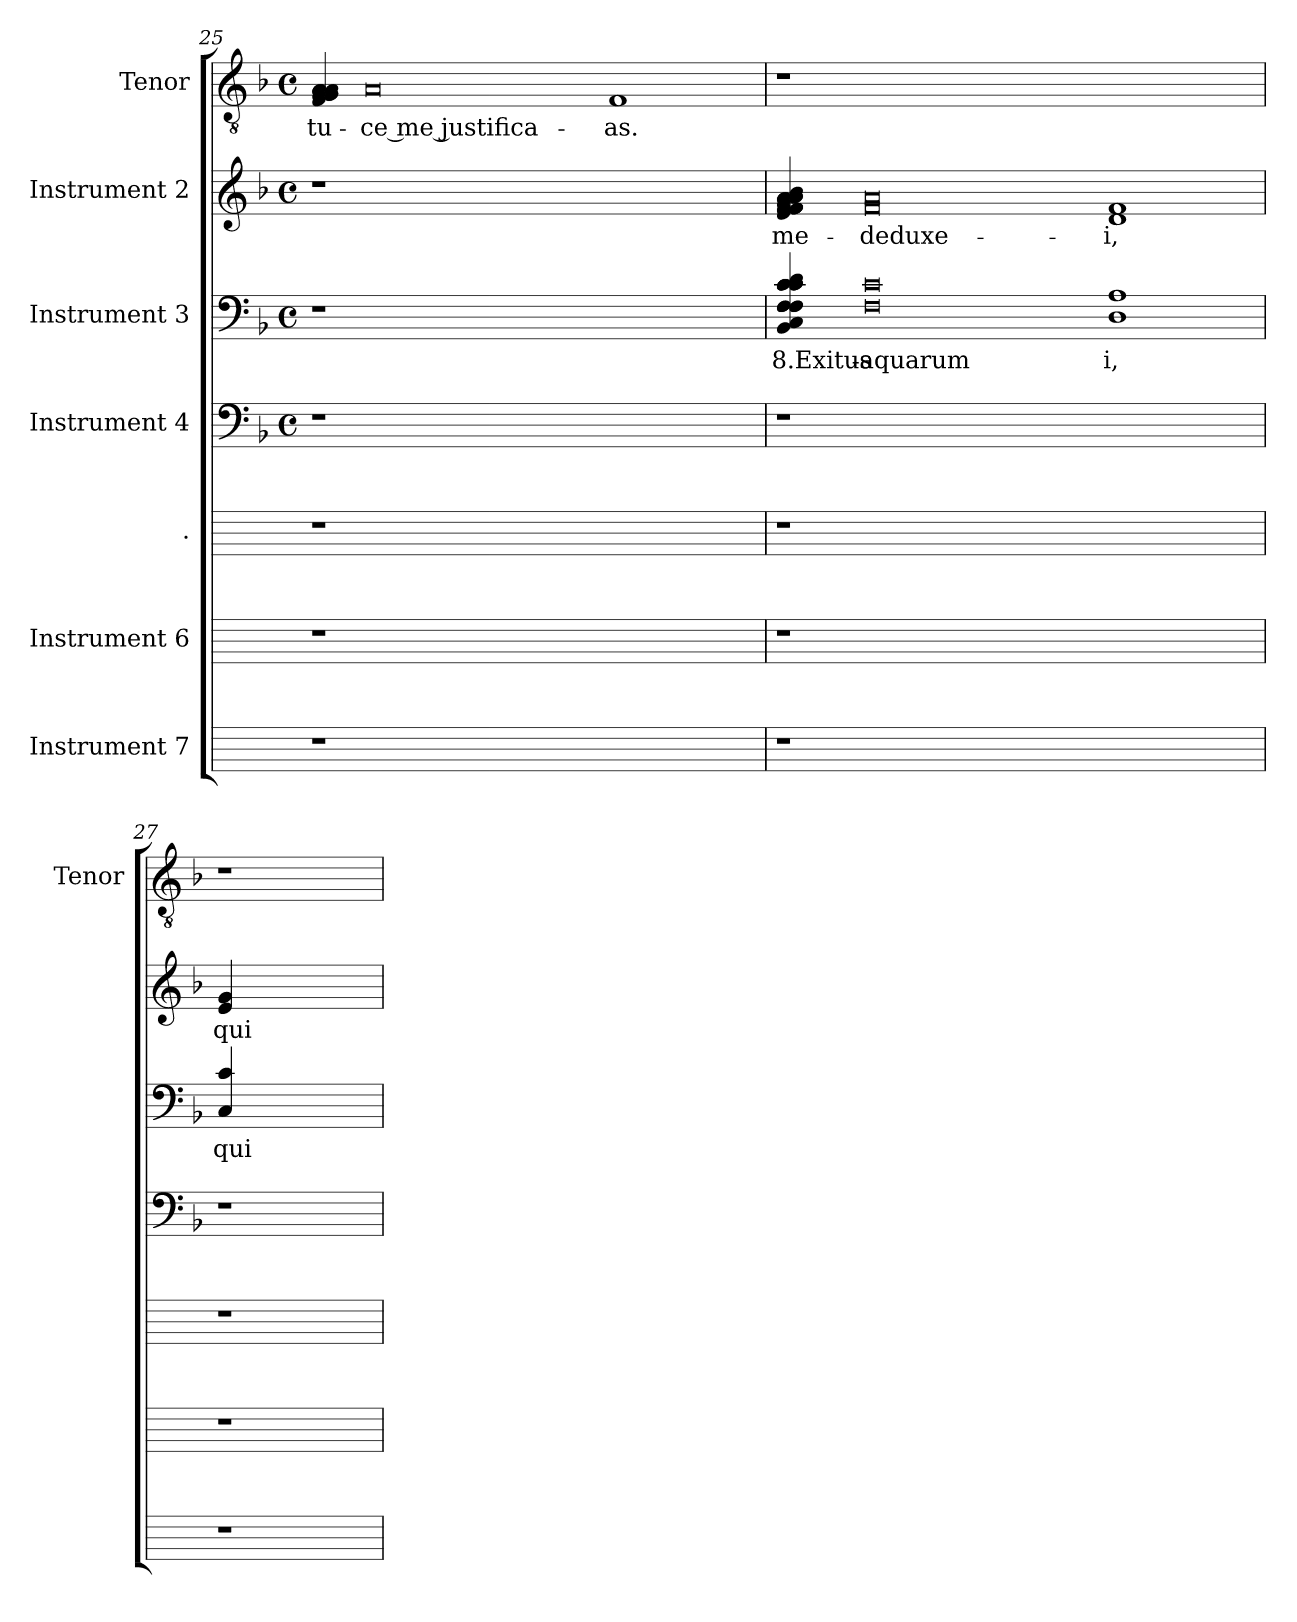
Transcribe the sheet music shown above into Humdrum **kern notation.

**kern	**kern	**kern	**kern	**kern	**text	**kern	**text	**kern	**text
*part7	*part6	*part5	*part4	*part3	*part3	*part2	*part2	*part1	*part1
*staff7	*staff6	*staff5	*staff4	*staff3	*staff3	*staff2	*staff2	*staff1	*staff1
*I"Instrument 7	*I"Instrument 6	*I".	*I"Instrument 4	*I"Instrument 3	*	*I"Instrument 2	*	*I"Tenor	*
*	*	*	*	*	*	*	*	*I'Tenor	*
!!LO:LB:g=z
*	*	*	*clefF4	*clefF4	*	*clefG2	*	*clefGv2	*
*	*	*	*k[b-]	*k[b-]	*	*k[b-]	*	*k[b-]	*
*	*	*	*F:	*F:	*	*F:	*	*F:	*
*	*	*	*M4/4	*M4/4	*	*M4/4	*	*M4/4	*
*	*	*	*met(c)	*met(c)	*	*met(c)	*	*met(c)	*
=25	=25	=25	=25	=25	=25	=25	=25	=25	=25
!	!	!	!	!	!	!	!	!	!LO:LY:b:cj
1r	1r	1r	1r	1r	.	1r	.	4G/ 4A/ 4A/ 4F/ 4G/ 4A/ 4G/	tu-
!	!	!	!	!	!	!	!	!	!LO:LY:b:rj
.	.	.	.	.	.	.	.	0A	-ce me justifica-
0ryy	0ryy	0ryy	0ryy	0ryy	.	0ryy	.	.	.
!	!	!	!	!	!	!	!	!	!LO:LY:b:cj
.	.	.	.	.	.	.	.	1F	-as.
4ryy	4ryy	4ryy	4ryy	4ryy	.	4ryy	.	.	.
!!LO:PB:g=z
=26	=26	=26	=26	=26	=26	=26	=26	=26	=26
!	!	!	!	!	!LO:LY:a:rj	!	!LO:LY:b:cj	!	!
1r	1r	1r	1r	4c/ 4F/ 4c/ 4F/ 4d/ 4BB-/ 4c/ 4F/ 4c/ 4F/ 4c/ 4C/	8.Exitus-	4a/ 4f/ 4a/ 4f/ 4b-/ 4f/ 4a/ 4f/ 4a/ 4f/ 4g/ 4e/	me-	1r	.
!	!	!	!	!	!LO:LY:a:cj	!	!LO:LY:b	!	!
.	.	.	.	0c 0F	-aquarum	0a 0f	deduxe-	.	.
0ryy	0ryy	0ryy	0ryy	.	.	.	.	0ryy	.
!	!	!	!	!	!LO:LY:a:cj	!	!LO:LY:b:cj	!	!
.	.	.	.	1A 1D	i,	1f 1d	-i,	.	.
4ryy	4ryy	4ryy	4ryy	.	.	.	.	4ryy	.
=27	=27	=27	=27	=27	=27	=27	=27	=27	=27
!	!	!	!	!	!LO:LY:a:cj	!	!LO:LY:b:cj	!	!
1r	1r	1r	1r	4c/ 4C/	qui-	4g/ 4e/	qui-	1r	.
.	.	.	.	2.ryy	.	2.ryy	.	.	.
=	=	=	=	=	=	=	=	=	=
*-	*-	*-	*-	*-	*-	*-	*-	*-	*-
